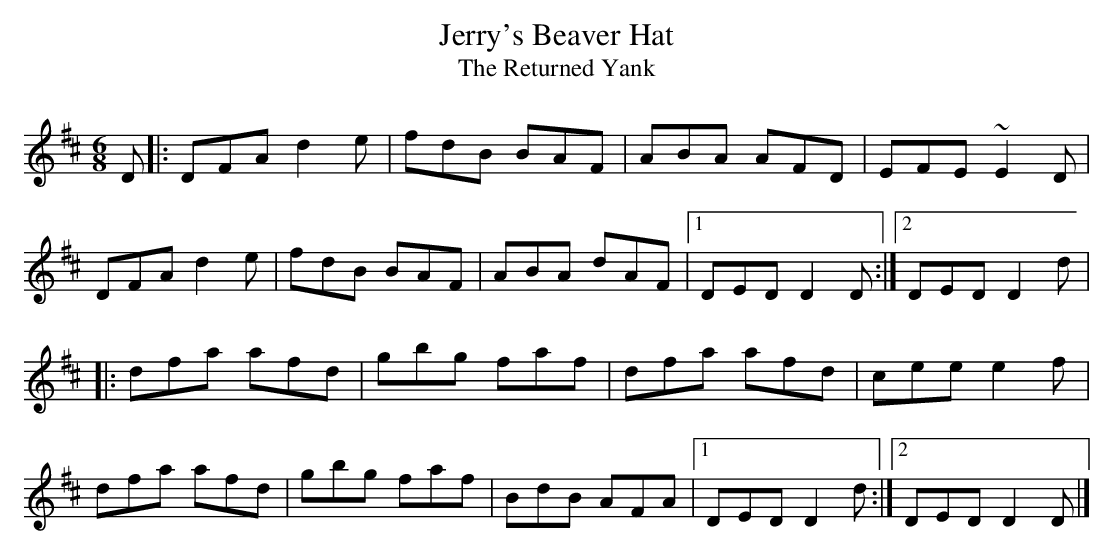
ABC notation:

X:1
T:Jerry's Beaver Hat
T:Returned Yank, The
M:6/8
L:1/8
K:D
D[|:DFA d2e|fdB BAF|ABA AFD|EFE ~E2D|!
DFA d2e|fdB BAF|ABA dAF|1DED D2D:|2DED D2d|!
|:dfa afd|gbg faf|dfa afd|cee e2f|!
dfa afd|gbg faf|BdB AFA|1DED D2d:|2DED D2D|]!
